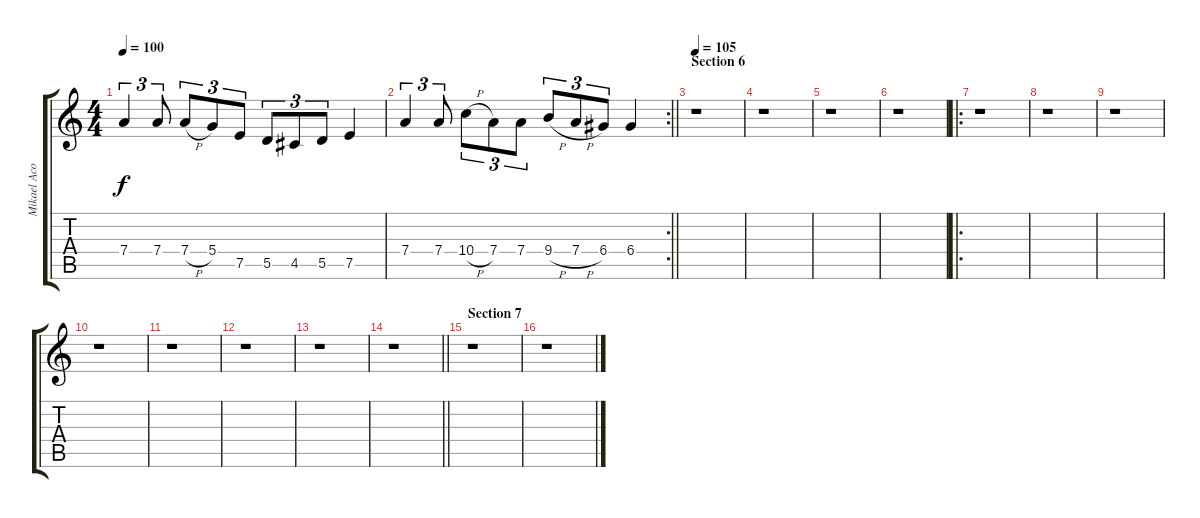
\track ("Mikael Acoustic" "Mikael Aco") {instrument acousticguitarsteel}
\staff {score tabs}
\tuning (E4 B3 G3 D3 A2 E2) {hide}
\ts (4 4)
\tempo 100
\clef g2
\ks c
7.4.4{tu (3 2) dy f} 7.4.8{tu (3 2)} 7.4{h}.8{tu (3 2)} 5.4.8{tu (3 2)} 7.5.8{tu (3 2)} 5.5.8{tu (3 2)} 4.5.8{tu (3 2)} 5.5.8{tu (3 2)} 7.5.4 |
\rc 2
\barLineRight lightlight
7.4.4{tu (3 2)} 7.4.8{tu (3 2)} 10.4{h}.8{tu (3 2)} 7.4.8{tu (3 2)} 7.4.8{tu (3 2)} 9.4{h}.8{tu (3 2)} 7.4{h}.8{tu (3 2)} 6.4.8{tu (3 2)} 6.4.4 |
\section ("" "Section 6")
\tempo 105
r.1 |
r.1 |
r.1 |
r.1 |
\ro
r.1 |
r.1 |
r.1 |
r.1 |
r.1 |
r.1 |
r.1 |
\barLineRight lightlight
r.1 |
\section ("" "Section 7")
r.1 |
r.1
